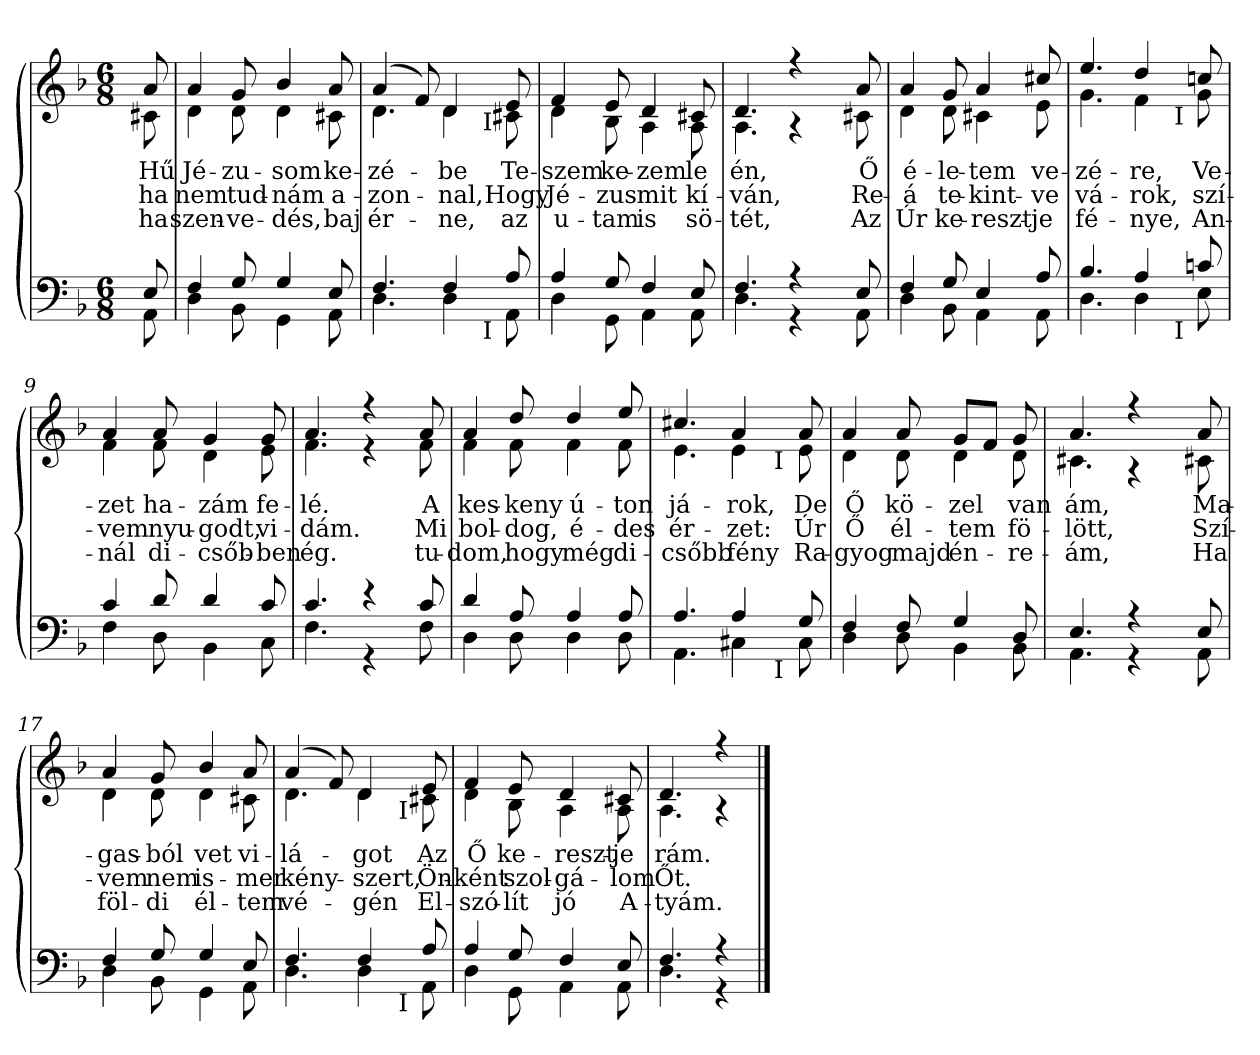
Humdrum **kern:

**kern	**kern	**text	**text	**text
*part2	*part1	*part1	*part1	*part1
*staff2	*staff1	*staff1	*staff1	*staff1
*clefF4	*clefG2	*	*	*
*k[b-]	*k[b-]	*	*	*
*F:	*F:	*	*	*
*M6/8	*M6/8	*	*	*
=1	=1	=1	=1	=1
*^	*	*	*	*
!	!	!LO:TX:a:t== 54	!	!	!
!	!	!LO:TX:a:t=.	!	!	!
!	!	!	!LO:LY:b	!LO:LY:b	!LO:LY:b
*	*	*^	*	*	*
8E/	8AA\	8a/	8c#X\	Hű	ha	ha
=2	=2	=2	=2	=2	=2	=2
!	!	!	!	!LO:LY:b	!LO:LY:b	!LO:LY:b
4F/	4D\	4a/	4d\	Jé-	nem	szen-
!	!	!	!	!LO:LY:b	!LO:LY:b	!LO:LY:b
8G/	8BB-\	8g/	8d\	-zu-	tud-	-ve-
!	!	!	!	!LO:LY:b	!LO:LY:b	!LO:LY:b
4G/	4GG\	4b-/	4d\	-som	-nám	-dés,
!	!	!	!	!LO:LY:b	!LO:LY:b	!LO:LY:b
8E/	8AA\	8a/	8c#X\	ke-	a-	baj
*	*	*v	*v	*	*	*
=3	=3	=3	=3	=3	=3
*	*	*^	*	*	*
!	!	!	!	!LO:LY:b	!LO:LY:b	!LO:LY:b
*	*^	*	*^	*	*	*
4.F/	4.D\	2ryy	(>4a/	4.d\	2ryy	-zé-	-zon-	ér-
.	.	.	8f/)	.	.	.	.	.
!	!	!	!	!	!	!LO:LY:b	!LO:LY:b	!LO:LY:b
4F/	4D\	.	4d/	4d\	.	-be	-nal,	-ne,
.	.	32ryy	.	.	32ryy	.	.	.
!	!	!	!	!	!LO:TX:b:t=I	!	!	!
!	!	!LO:TX:b:t=I	!	!	!	!	!	!
.	.	8..ryy	.	.	8..ryy	.	.	.
!	!	!	!	!	!	!LO:LY:b	!LO:LY:b	!LO:LY:b
8A/	8AA\	.	8e/	8c#X\	.	Te-	Hogy	az
*	*v	*v	*	*	*	*	*	*
*	*	*v	*v	*v	*	*	*
=4	=4	=4	=4	=4	=4
*	*^	*^	*	*	*
*	*	*	*	*^	*	*	*
!	!	!	!	!	!	!LO:LY:b	!LO:LY:b	!LO:LY:b
*	*v	*v	*	*	*	*	*	*
*	*	*	*v	*v	*	*	*
4A/	4D\	4f/	4d\	-szem	Jé-	u-
!	!	!	!	!LO:LY:b	!LO:LY:b	!LO:LY:b
8G/	8GG\	8e/	8B-\	ke-	-zus	-tam
!	!	!	!	!LO:LY:b	!LO:LY:b	!LO:LY:b
4F/	4AA\	4d/	4A\	-zem	mit	is
!	!	!	!	!LO:LY:b	!LO:LY:b	!LO:LY:b
8E/	8AA\	8c#X/	8A\	le	kí-	sö-
=5	=5	=5	=5	=5	=5	=5
!	!	!	!	!LO:LY:b	!LO:LY:b	!LO:LY:b
4.F/	4.D\	4.d/	4.A\	én,	-ván,	-tét,
4r	4r	4r	4r	.	.	.
!!LO:LB:g=z	!!
=6-	=6-	=6-	=6-	=6-	=6-	=6-
!	!	!	!	!LO:LY:b	!LO:LY:b	!LO:LY:b
8E/	8AA\	8a/	8c#X\	Ő	Re-	Az
=7	=7	=7	=7	=7	=7	=7
!	!	!	!	!LO:LY:b	!LO:LY:b	!LO:LY:b
4F/	4D\	4a/	4d\	é-	-á	Úr
!	!	!	!	!LO:LY:b	!LO:LY:b	!LO:LY:b
8G/	8BB-\	8g/	8d\	-le-	te-	ke-
!	!	!	!	!LO:LY:b	!LO:LY:b	!LO:LY:b
4E/	4AA\	4a/	4c#X\	-tem	-kint-	-reszt-
!	!	!	!	!LO:LY:b	!LO:LY:b	!LO:LY:b
8A/	8AA\	8cc#X/	8e\	ve-	-ve	-je
*	*	*v	*v	*	*	*
=8	=8	=8	=8	=8	=8
*	*	*^	*	*	*
!	!	!	!	!LO:LY:b	!LO:LY:b	!LO:LY:b
*	*^	*	*^	*	*	*
4.B-/	4.D\	2ryy	4.ee/	4.g\	2ryy	-zé-	vá-	fé-
!	!	!	!	!	!	!LO:LY:b	!LO:LY:b	!LO:LY:b
4A/	4D\	.	4dd/	4f\	.	-re,	-rok,	-nye,
.	.	32ryy	.	.	32ryy	.	.	.
!	!	!	!	!	!LO:TX:b:t=I	!	!	!
!	!	!LO:TX:b:t=I	!	!	!	!	!	!
.	.	8..ryy	.	.	8..ryy	.	.	.
!	!	!	!	!	!	!LO:LY:b	!LO:LY:b	!LO:LY:b
8cn/	8E\	.	8ccn/	8g\	.	Ve-	szí-	An-
*	*v	*v	*	*	*	*	*	*
*	*	*v	*v	*v	*	*	*
=9	=9	=9	=9	=9	=9
*	*^	*^	*	*	*
*	*	*	*	*^	*	*	*
!	!	!	!	!	!	!LO:LY:b	!LO:LY:b	!LO:LY:b
*	*v	*v	*	*	*	*	*	*
*	*	*	*v	*v	*	*	*
4c/	4F\	4a/	4f\	-zet	-vem	-nál
!	!	!	!	!LO:LY:b	!LO:LY:b	!LO:LY:b
8d/	8D\	8a/	8f\	ha-	nyu-	di-
!	!	!	!	!LO:LY:b	!LO:LY:b	!LO:LY:b
4d/	4BB-\	4g/	4d\	-zám	-godt,	-csőb-
!	!	!	!	!LO:LY:b	!LO:LY:b	!LO:LY:b
8c/	8C\	8g/	8e\	fe-	vi-	-ben
=10	=10	=10	=10	=10	=10	=10
!	!	!	!	!LO:LY:b	!LO:LY:b	!LO:LY:b
4.c/	4.F\	4.a/	4.f\	-lé.	-dám.	ég.
4r	4r	4r	4r	.	.	.
!!LO:LB:g=z	!!
=11-	=11-	=11-	=11-	=11-	=11-	=11-
!	!	!	!	!LO:LY:b	!LO:LY:b	!LO:LY:b
8c/	8F\	8a/	8f\	A	Mi	tu-
=12	=12	=12	=12	=12	=12	=12
!	!	!	!	!LO:LY:b	!LO:LY:b	!LO:LY:b
4d/	4D\	4a/	4f\	kes-	bol-	-dom,
!	!	!	!	!LO:LY:b	!LO:LY:b	!LO:LY:b
8A/	8D\	8dd/	8f\	-keny	-dog,	hogy
!	!	!	!	!LO:LY:b	!LO:LY:b	!LO:LY:b
4A/	4D\	4dd/	4f\	ú-	é-	még
!	!	!	!	!LO:LY:b	!LO:LY:b	!LO:LY:b
8A/	8D\	8ee/	8f\	-ton	-des	di-
*	*	*v	*v	*	*	*
=13	=13	=13	=13	=13	=13
*	*	*^	*	*	*
!	!	!	!	!LO:LY:b	!LO:LY:b	!LO:LY:b
*	*^	*	*^	*	*	*
4.A/	4.AA\	2ryy	4.cc#X/	4.e\	2ryy	já-	ér-	-csőbb
!	!	!	!	!	!	!LO:LY:b	!LO:LY:b	!LO:LY:b
4A/	4C#X\	.	4a/	4e\	.	-rok,	-zet:	fény
.	.	32ryy	.	.	32ryy	.	.	.
!	!	!	!	!	!LO:TX:b:t=I	!	!	!
!	!	!LO:TX:b:t=I	!	!	!	!	!	!
.	.	8..ryy	.	.	8..ryy	.	.	.
!	!	!	!	!	!	!LO:LY:b	!LO:LY:b	!LO:LY:b
8G/	8C#\	.	8a/	8e\	.	De	Úr	Ra-
*	*v	*v	*	*	*	*	*	*
*	*	*v	*v	*v	*	*	*
=14	=14	=14	=14	=14	=14
*	*^	*^	*	*	*
*	*	*	*	*^	*	*	*
!	!	!	!	!	!	!LO:LY:b	!LO:LY:b	!LO:LY:b
*	*v	*v	*	*	*	*	*	*
*	*	*	*v	*v	*	*	*
4F/	4D\	4a/	4d\	Ő	Ő	-gyog
!	!	!	!	!LO:LY:b	!LO:LY:b	!LO:LY:b
8F/	8D\	8a/	8d\	kö-	él-	majd
!	!	!	!	!LO:LY:b	!LO:LY:b	!LO:LY:b
4G/	4BB-\	8g/L	4d\	-zel	-tem	én-
.	.	8f/J	.	.	.	.
!	!	!	!	!LO:LY:b	!LO:LY:b	!LO:LY:b
8D/	8BB-\	8g/	8d\	van	fö-	-re-
=15	=15	=15	=15	=15	=15	=15
!	!	!	!	!LO:LY:b	!LO:LY:b	!LO:LY:b
4.E/	4.AA\	4.a/	4.c#X\	ám,	-lött,	-ám,
4r	4r	4r	4r	.	.	.
!!LO:LB:g=z	!!
=16-	=16-	=16-	=16-	=16-	=16-	=16-
!	!	!	!	!LO:LY:b	!LO:LY:b	!LO:LY:b
8E/	8AA\	8a/	8c#X\	Ma-	Szí-	Ha
=17	=17	=17	=17	=17	=17	=17
!	!	!	!	!LO:LY:b	!LO:LY:b	!LO:LY:b
4F/	4D\	4a/	4d\	-gas-	-vem	föl-
!	!	!	!	!LO:LY:b	!LO:LY:b	!LO:LY:b
8G/	8BB-\	8g/	8d\	-ból	nem	-di
!	!	!	!	!LO:LY:b	!LO:LY:b	!LO:LY:b
4G/	4GG\	4b-/	4d\	vet	is-	él-
!	!	!	!	!LO:LY:b	!LO:LY:b	!LO:LY:b
8E/	8AA\	8a/	8c#X\	vi-	-mer	-tem
*	*	*v	*v	*	*	*
=18	=18	=18	=18	=18	=18
*	*	*^	*	*	*
!	!	!	!	!LO:LY:b	!LO:LY:b	!LO:LY:b
*	*^	*	*^	*	*	*
4.F/	4.D\	2ryy	(>4a/	4.d\	2ryy	-lá-	kény-	vé-
.	.	.	8f/)	.	.	.	.	.
!	!	!	!	!	!	!LO:LY:b	!LO:LY:b	!LO:LY:b
4F/	4D\	.	4d/	4d\	.	-got	-szert,	-gén
.	.	32ryy	.	.	32ryy	.	.	.
!	!	!	!	!	!LO:TX:b:t=I	!	!	!
!	!	!LO:TX:b:t=I	!	!	!	!	!	!
.	.	8..ryy	.	.	8..ryy	.	.	.
!	!	!	!	!	!	!LO:LY:b	!LO:LY:b	!LO:LY:b
8A/	8AA\	.	8e/	8c#X\	.	Az	Ön-	El-
*	*v	*v	*	*	*	*	*	*
*	*	*v	*v	*v	*	*	*
=19	=19	=19	=19	=19	=19
*	*^	*^	*	*	*
*	*	*	*	*^	*	*	*
!	!	!	!	!	!	!LO:LY:b	!LO:LY:b	!LO:LY:b
*	*v	*v	*	*	*	*	*	*
*	*	*	*v	*v	*	*	*
4A/	4D\	4f/	4d\	Ő	-ként	-szó-
!	!	!	!	!LO:LY:b	!LO:LY:b	!LO:LY:b
8G/	8GG\	8e/	8B-\	ke-	szol-	-lít
!	!	!	!	!LO:LY:b	!LO:LY:b	!LO:LY:b
4F/	4AA\	4d/	4A\	-reszt-	-gá-	jó
!	!	!	!	!LO:LY:b	!LO:LY:b	!LO:LY:b
8E/	8AA\	8c#X/	8A\	-je	-lom	A-
=20	=20	=20	=20	=20	=20	=20
!	!	!	!	!LO:LY:b	!LO:LY:b	!LO:LY:b
4.F/	4.D\	4.d/	4.A\	rám.	Őt.	-tyám.
4r	4r	4r	4r	.	.	.
*v	*v	*	*	*	*	*
*	*v	*v	*	*	*
==	==	==	==	==
*-	*-	*-	*-	*-
